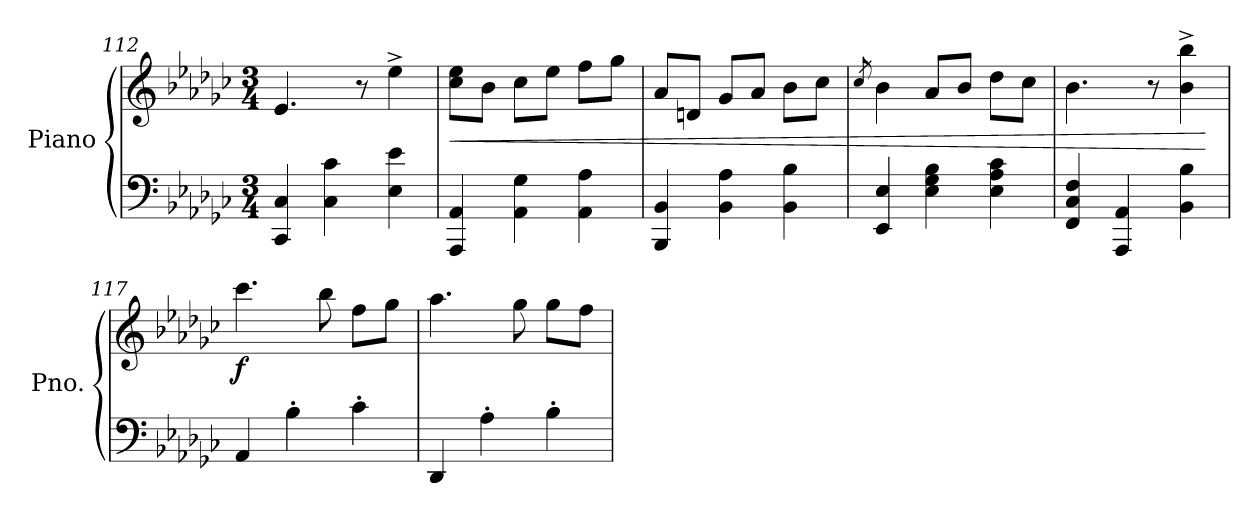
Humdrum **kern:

**kern	**kern	**dynam
*part1	*part1	*part1
*staff2	*staff1	*staff1/2
*I"Piano	*	*
*I'Pno.	*	*
*clefF4	*clefG2	*
*k[b-e-a-d-g-c-]	*k[b-e-a-d-g-c-]	*
*M3/4	*M3/4	*
=112	=112	=112
4CC-/ 4C-/	4.e-/	.
4C-\ 4c-\	.	.
.	8r	.
4E-\ 4e-\	4ee-^\	.
=113	=113	=113
!	!	!LO:HP:b
4AAA-/ 4AA-/	8cc-\ 8ee-\L	<
.	8b-\J	.
4AA-\ 4G-\	8cc-\L	.
.	8ee-\J	.
4AA-\ 4A-\	8ff\L	.
.	8gg-\J	.
!!LO:LB:g=z
=114	=114	=114
4BBB-/ 4BB-/	8a-/L	.
.	8dn/J	.
4BB-\ 4A-\	8g-/L	.
.	8a-/J	.
4BB-\ 4B-\	8b-\L	.
.	8cc-\J	.
=115	=115	=115
.	8qcc-/	.
4EE-/ 4E-/	4b-\	.
4E-\ 4G-\ 4B-\	8a-/L	.
.	8b-/J	.
4E-\ 4A-\ 4c-\	8dd-\L	.
.	8cc-\J	.
=116	=116	=116
4FF/ 4C-/ 4F/	4.b-\	.
4AAA-/ 4AA-/	.	.
.	8r	.
4BB-\ 4B-\	4b-\^ 4bb-\^	.
.	.	[
=117	=117	=117
!	!	!LO:DY:b
4AA-/	4.ccc-\	f
4B-'\	.	.
.	8bb-\	.
4c-'\	8ff\L	.
.	8gg-\J	.
=118	=118	=118
4DD-/	4.aa-\	.
4A-'\	.	.
.	8gg-\	.
4B-'\	8gg-\L	.
.	8ff\J	.
=	=	=
*-	*-	*-
